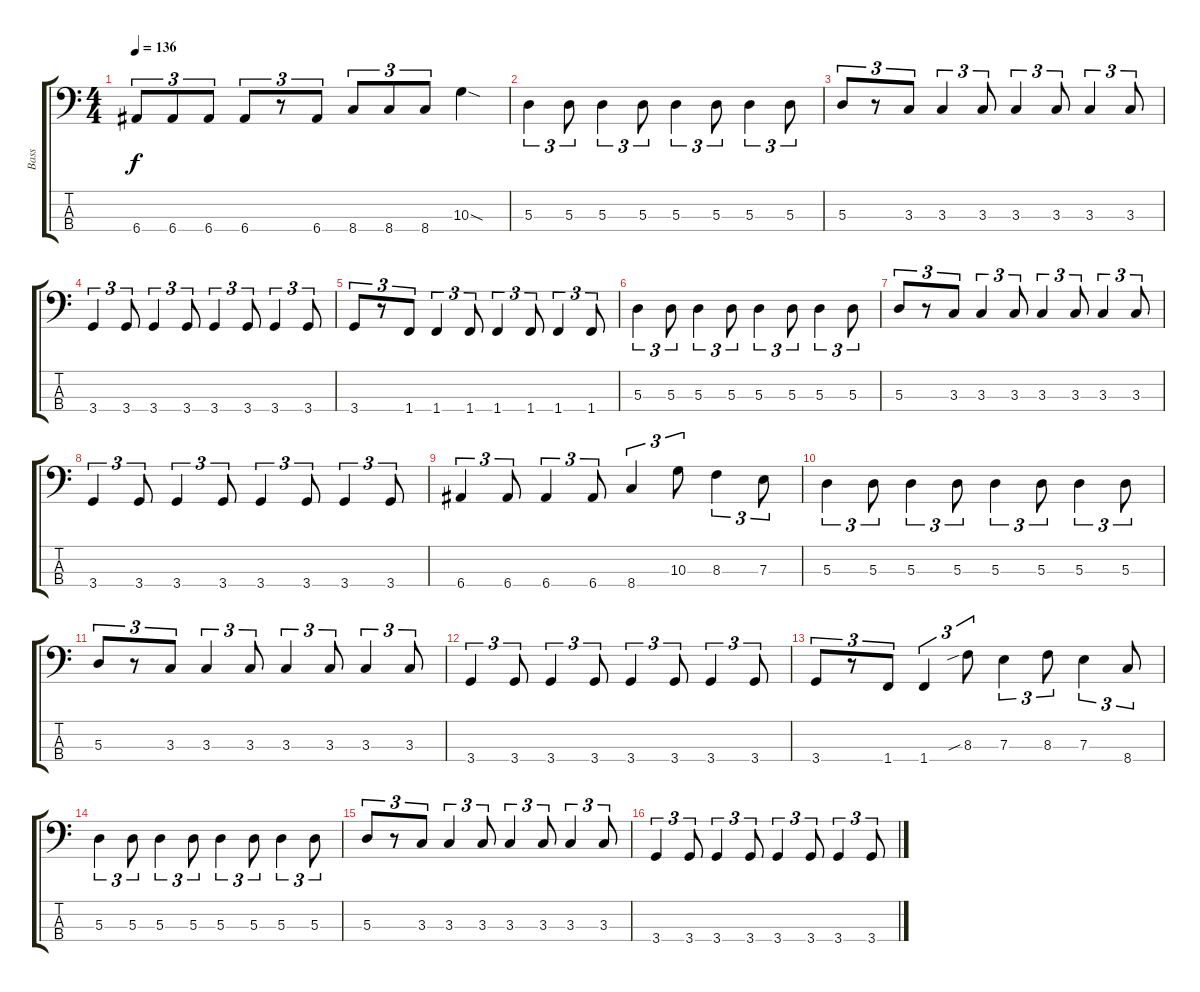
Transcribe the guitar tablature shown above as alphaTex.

\track ("Bass" "Bass") {instrument electricbasspick}
\staff {score tabs}
\tuning (G2 D2 A1 E1) {hide}
\ts (4 4)
\tempo 136
\clef f4
\ks c
6.4.8{tu (3 2) dy f} 6.4.8{tu (3 2)} 6.4.8{tu (3 2)} 6.4.8{tu (3 2)} r.8{tu (3 2)} 6.4.8{tu (3 2)} 8.4.8{tu (3 2)} 8.4.8{tu (3 2)} 8.4.8{tu (3 2)} 10.3{sod}.4 |
5.3.4{tu (3 2)} 5.3.8{tu (3 2)} 5.3.4{tu (3 2)} 5.3.8{tu (3 2)} 5.3.4{tu (3 2)} 5.3.8{tu (3 2)} 5.3.4{tu (3 2)} 5.3.8{tu (3 2)} |
5.3.8{tu (3 2)} r.8{tu (3 2)} 3.3.8{tu (3 2)} 3.3.4{tu (3 2)} 3.3.8{tu (3 2)} 3.3.4{tu (3 2)} 3.3.8{tu (3 2)} 3.3.4{tu (3 2)} 3.3.8{tu (3 2)} |
3.4.4{tu (3 2)} 3.4.8{tu (3 2)} 3.4.4{tu (3 2)} 3.4.8{tu (3 2)} 3.4.4{tu (3 2)} 3.4.8{tu (3 2)} 3.4.4{tu (3 2)} 3.4.8{tu (3 2)} |
3.4.8{tu (3 2)} r.8{tu (3 2)} 1.4.8{tu (3 2)} 1.4.4{tu (3 2)} 1.4.8{tu (3 2)} 1.4.4{tu (3 2)} 1.4.8{tu (3 2)} 1.4.4{tu (3 2)} 1.4.8{tu (3 2)} |
5.3.4{tu (3 2)} 5.3.8{tu (3 2)} 5.3.4{tu (3 2)} 5.3.8{tu (3 2)} 5.3.4{tu (3 2)} 5.3.8{tu (3 2)} 5.3.4{tu (3 2)} 5.3.8{tu (3 2)} |
5.3.8{tu (3 2)} r.8{tu (3 2)} 3.3.8{tu (3 2)} 3.3.4{tu (3 2)} 3.3.8{tu (3 2)} 3.3.4{tu (3 2)} 3.3.8{tu (3 2)} 3.3.4{tu (3 2)} 3.3.8{tu (3 2)} |
3.4.4{tu (3 2)} 3.4.8{tu (3 2)} 3.4.4{tu (3 2)} 3.4.8{tu (3 2)} 3.4.4{tu (3 2)} 3.4.8{tu (3 2)} 3.4.4{tu (3 2)} 3.4.8{tu (3 2)} |
6.4.4{tu (3 2)} 6.4.8{tu (3 2)} 6.4.4{tu (3 2)} 6.4.8{tu (3 2)} 8.4.4{tu (3 2)} 10.3.8{tu (3 2)} 8.3.4{tu (3 2)} 7.3.8{tu (3 2)} |
5.3.4{tu (3 2)} 5.3.8{tu (3 2)} 5.3.4{tu (3 2)} 5.3.8{tu (3 2)} 5.3.4{tu (3 2)} 5.3.8{tu (3 2)} 5.3.4{tu (3 2)} 5.3.8{tu (3 2)} |
5.3.8{tu (3 2)} r.8{tu (3 2)} 3.3.8{tu (3 2)} 3.3.4{tu (3 2)} 3.3.8{tu (3 2)} 3.3.4{tu (3 2)} 3.3.8{tu (3 2)} 3.3.4{tu (3 2)} 3.3.8{tu (3 2)} |
3.4.4{tu (3 2)} 3.4.8{tu (3 2)} 3.4.4{tu (3 2)} 3.4.8{tu (3 2)} 3.4.4{tu (3 2)} 3.4.8{tu (3 2)} 3.4.4{tu (3 2)} 3.4.8{tu (3 2)} |
3.4.8{tu (3 2)} r.8{tu (3 2)} 1.4.8{tu (3 2)} 1.4.4{tu (3 2)} 8.3{sib}.8{tu (3 2)} 7.3.4{tu (3 2)} 8.3.8{tu (3 2)} 7.3.4{tu (3 2)} 8.4.8{tu (3 2)} |
5.3.4{tu (3 2)} 5.3.8{tu (3 2)} 5.3.4{tu (3 2)} 5.3.8{tu (3 2)} 5.3.4{tu (3 2)} 5.3.8{tu (3 2)} 5.3.4{tu (3 2)} 5.3.8{tu (3 2)} |
5.3.8{tu (3 2)} r.8{tu (3 2)} 3.3.8{tu (3 2)} 3.3.4{tu (3 2)} 3.3.8{tu (3 2)} 3.3.4{tu (3 2)} 3.3.8{tu (3 2)} 3.3.4{tu (3 2)} 3.3.8{tu (3 2)} |
3.4.4{tu (3 2)} 3.4.8{tu (3 2)} 3.4.4{tu (3 2)} 3.4.8{tu (3 2)} 3.4.4{tu (3 2)} 3.4.8{tu (3 2)} 3.4.4{tu (3 2)} 3.4.8{tu (3 2)}
